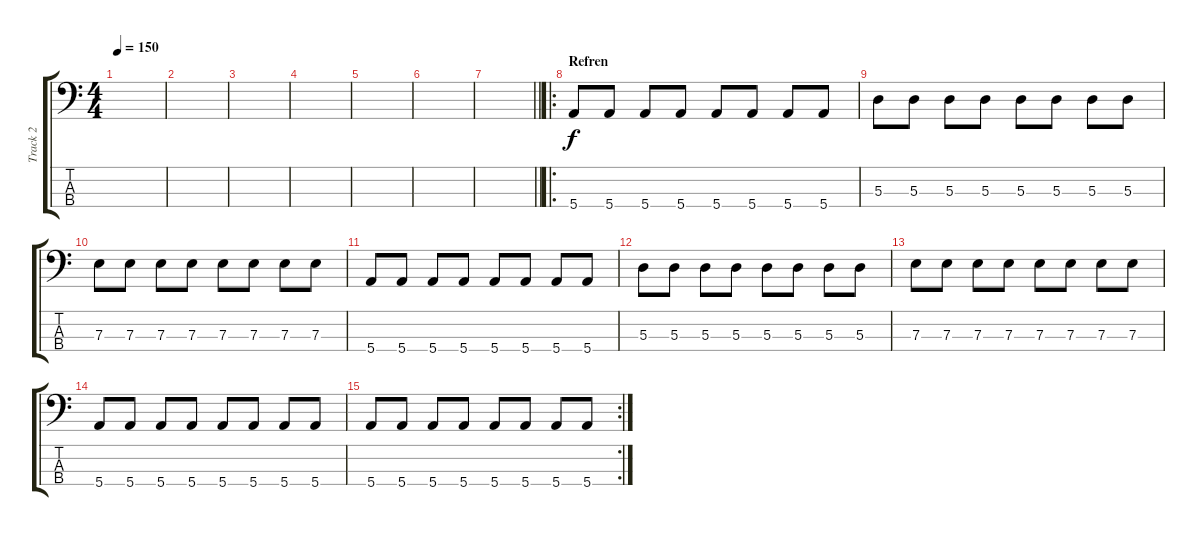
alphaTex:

\track ("Track 2" "Track 2") {instrument electricbassfinger}
\staff {score tabs}
\tuning (G2 D2 A1 E1) {hide}
\ts (4 4)
\tempo 150
\clef f4
\ks c
|
|
|
|
|
|
\barLineRight lightlight
|
\ro
\section ("" "Refren")
5.4.8 5.4.8 5.4.8 5.4.8 5.4.8 5.4.8 5.4.8 5.4.8 |
5.3.8 5.3.8 5.3.8 5.3.8 5.3.8 5.3.8 5.3.8 5.3.8 |
7.3.8 7.3.8 7.3.8 7.3.8 7.3.8 7.3.8 7.3.8 7.3.8 |
5.4.8 5.4.8 5.4.8 5.4.8 5.4.8 5.4.8 5.4.8 5.4.8 |
5.3.8 5.3.8 5.3.8 5.3.8 5.3.8 5.3.8 5.3.8 5.3.8 |
7.3.8 7.3.8 7.3.8 7.3.8 7.3.8 7.3.8 7.3.8 7.3.8 |
5.4.8 5.4.8 5.4.8 5.4.8 5.4.8 5.4.8 5.4.8 5.4.8 |
\rc 2
5.4.8 5.4.8 5.4.8 5.4.8 5.4.8 5.4.8 5.4.8 5.4.8
